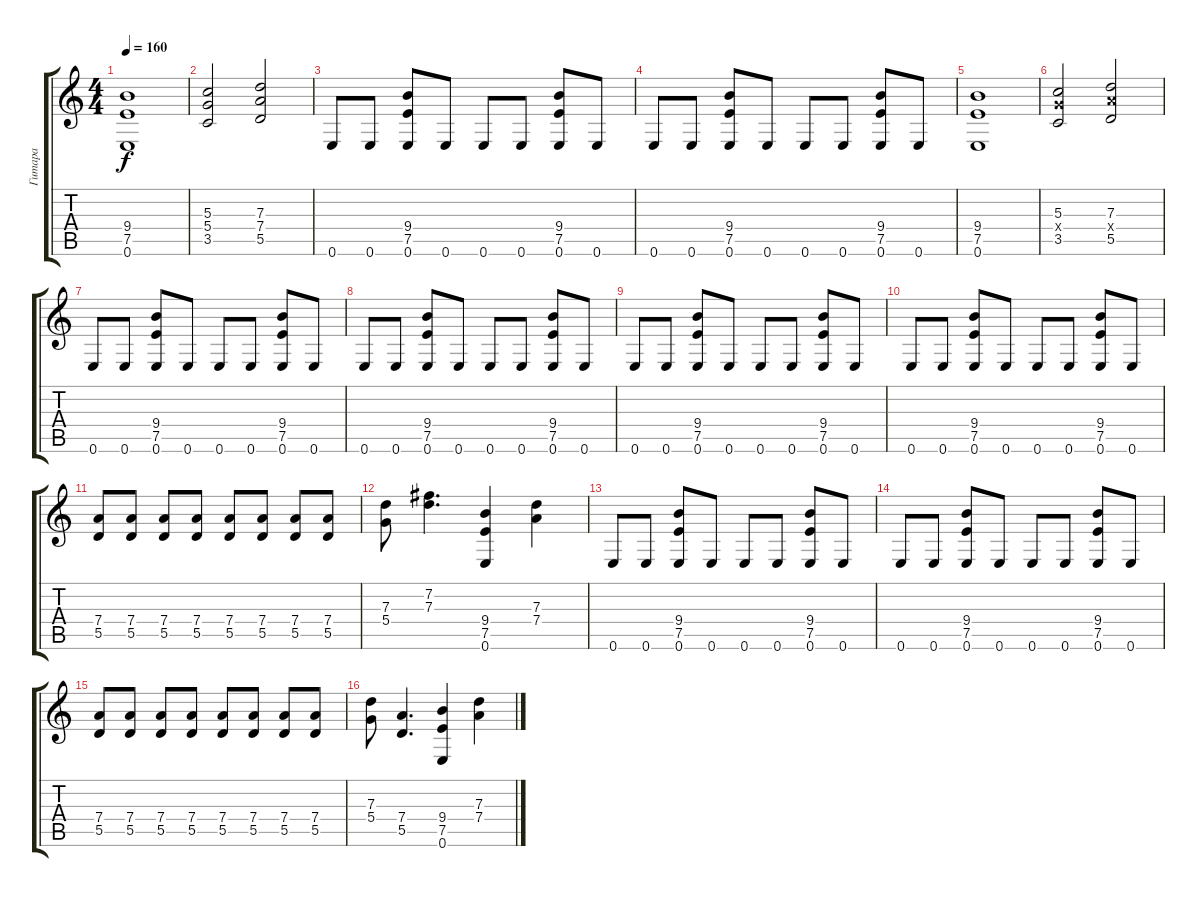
\track ("Гитара" "Гитара") {instrument distortionguitar}
\staff {score tabs}
\tuning (E4 B3 G3 D3 A2 E2) {hide}
\ts (4 4)
\tempo 160
\clef g2
\ks c
(9.4 7.5 0.6).1{dy f} |
(5.3 5.4 3.5).2 (7.3 7.4 5.5).2 |
0.6.8 0.6.8 (9.4 7.5 0.6).8 0.6.8 0.6.8 0.6.8 (9.4 7.5 0.6).8 0.6.8 |
0.6.8 0.6.8 (9.4 7.5 0.6).8 0.6.8 0.6.8 0.6.8 (9.4 7.5 0.6).8 0.6.8 |
(9.4 7.5 0.6).1 |
(5.3 5.4{x} 3.5).2 (7.3 7.4{x} 5.5).2 |
0.6.8 0.6.8 (9.4 7.5 0.6).8 0.6.8 0.6.8 0.6.8 (9.4 7.5 0.6).8 0.6.8 |
0.6.8 0.6.8 (9.4 7.5 0.6).8 0.6.8 0.6.8 0.6.8 (9.4 7.5 0.6).8 0.6.8 |
0.6.8 0.6.8 (9.4 7.5 0.6).8 0.6.8 0.6.8 0.6.8 (9.4 7.5 0.6).8 0.6.8 |
0.6.8 0.6.8 (9.4 7.5 0.6).8 0.6.8 0.6.8 0.6.8 (9.4 7.5 0.6).8 0.6.8 |
(7.4 5.5).8 (7.4 5.5).8 (7.4 5.5).8 (7.4 5.5).8 (7.4 5.5).8 (7.4 5.5).8 (7.4 5.5).8 (7.4 5.5).8 |
(7.3 5.4).8 (7.2 7.3).4{d} (9.4 7.5 0.6).4 (7.3 7.4).4 |
0.6.8 0.6.8 (9.4 7.5 0.6).8 0.6.8 0.6.8 0.6.8 (9.4 7.5 0.6).8 0.6.8 |
0.6.8 0.6.8 (9.4 7.5 0.6).8 0.6.8 0.6.8 0.6.8 (9.4 7.5 0.6).8 0.6.8 |
(7.4 5.5).8 (7.4 5.5).8 (7.4 5.5).8 (7.4 5.5).8 (7.4 5.5).8 (7.4 5.5).8 (7.4 5.5).8 (7.4 5.5).8 |
(7.3 5.4).8 (7.4 5.5).4{d} (9.4 7.5 0.6).4 (7.3 7.4).4
